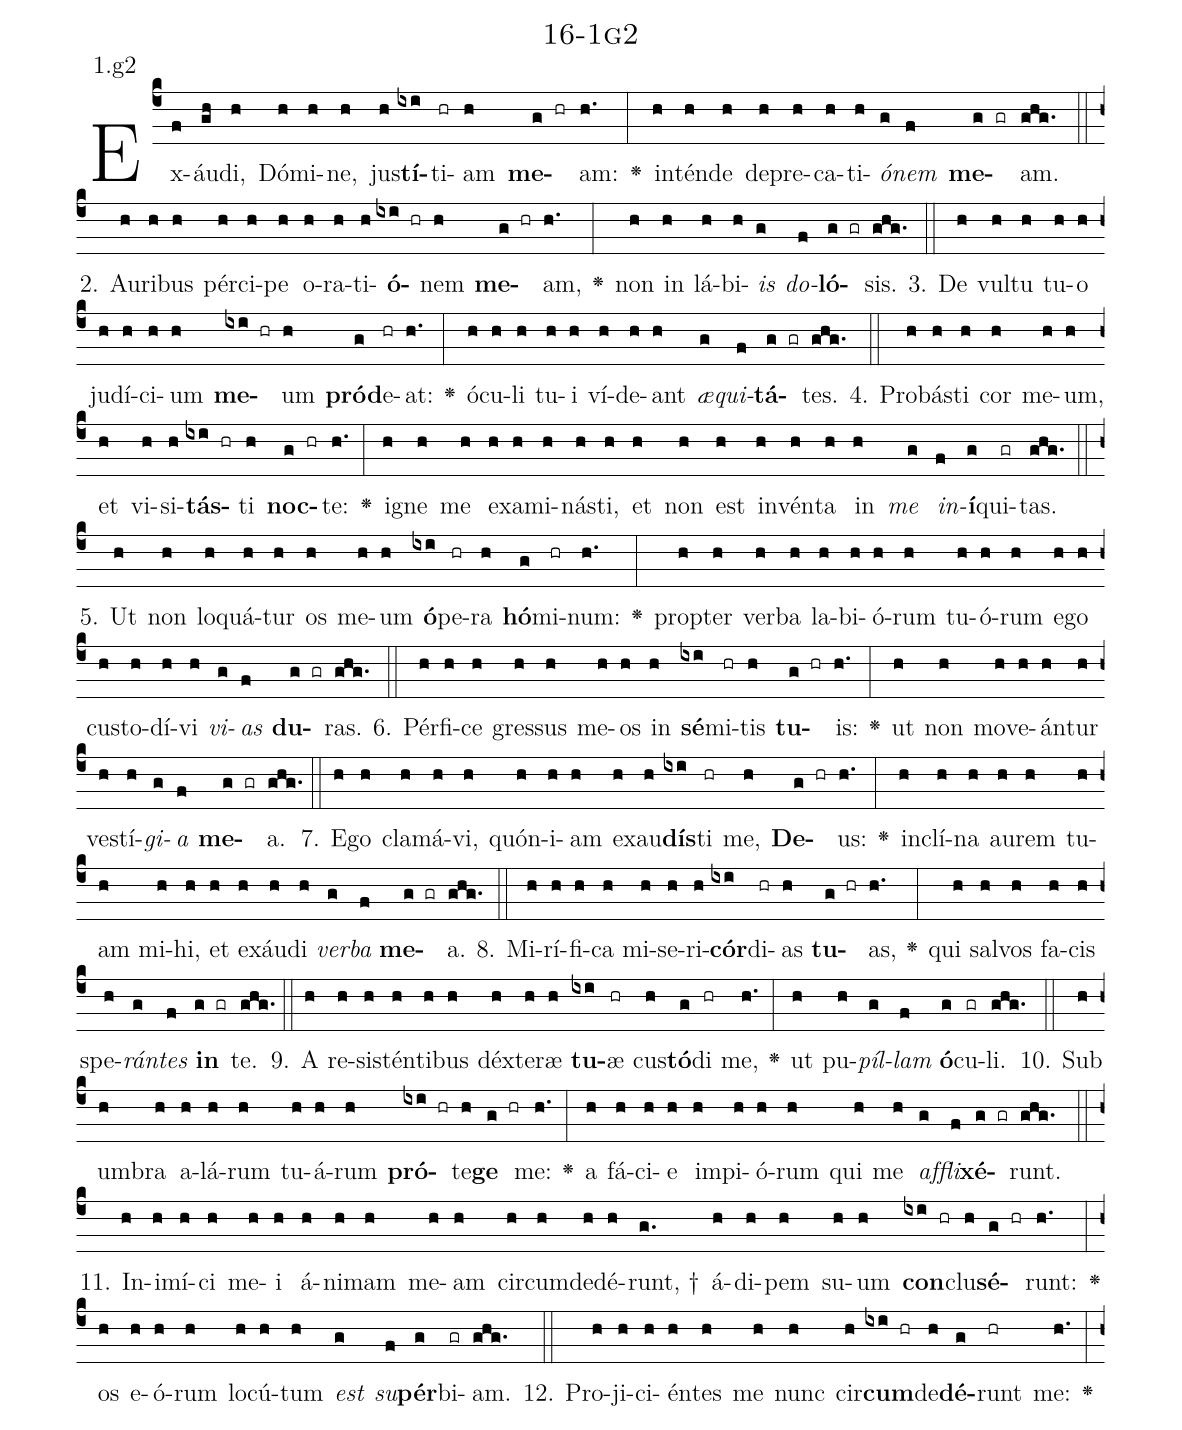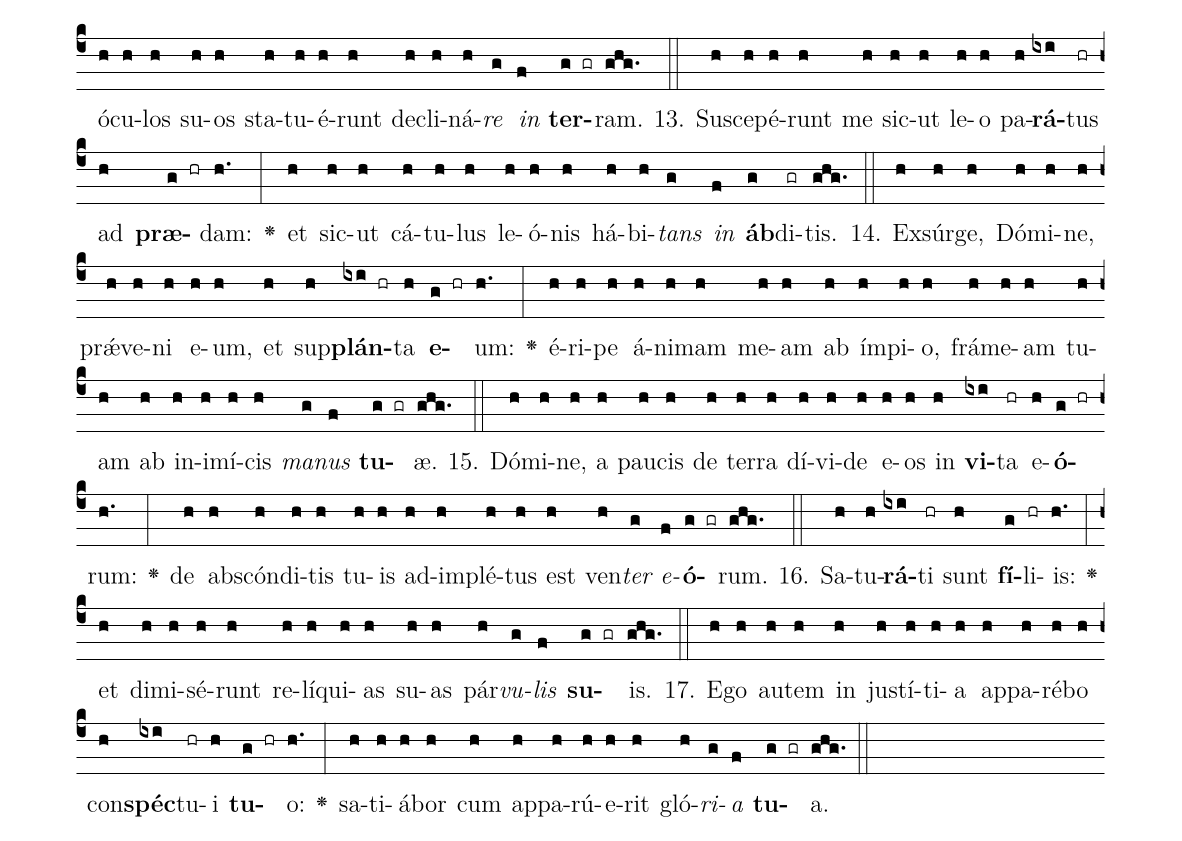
name: 16-1g2;
annotation: 1.g2;
%%
(c4)Ex(f)áu(gh)di,(h) Dó(h)mi(h)ne,(h) jus(h)<b>tí</b>(ixi)ti(hr)am(h) <b>me</b>(g hr)am:(h.) <v>\greheightstar</v>(:) in(h)tén(h)de(h) de(h)pre(h)ca(h)ti(h)<i>ó</i>(g)<i>nem</i>(f) <b>me</b>(g gr)am.(ghg.) (::)
2. Au(h)ri(h)bus(h) pér(h)ci(h)pe(h) o(h)ra(h)ti(h)<b>ó</b>(ixi hr)nem(h) <b>me</b>(g hr)am,(h.) <v>\greheightstar</v>(:) non(h) in(h) lá(h)bi(h)<i>is</i>(g) <i>do</i>(f)<b>ló</b>(g gr)sis.(ghg.) (::)
3. De(h) vul(h)tu(h) tu(h)o(h) ju(h)dí(h)ci(h)um(h) <b>me</b>(ixi hr)um(h) <b>pród</b>(g)e(hr)at:(h.) <v>\greheightstar</v>(:) ó(h)cu(h)li(h) tu(h)i(h) ví(h)de(h)ant(h) <i>æ</i>(g)<i>qui</i>(f)<b>tá</b>(g gr)tes.(ghg.) (::)
4. Pro(h)bás(h)ti(h) cor(h) me(h)um,(h) et(h) vi(h)si(h)<b>tás</b>(ixi hr)ti(h) <b>noc</b>(g hr)te:(h.) <v>\greheightstar</v>(:) i(h)gne(h) me(h) ex(h)a(h)mi(h)nás(h)ti,(h) et(h) non(h) est(h) in(h)vén(h)ta(h) in(h) <i>me</i>(g) <i>in</i>(f)<b>í</b>(g)qui(gr)tas.(ghg.) (::)
5. Ut(h) non(h) lo(h)quá(h)tur(h) os(h) me(h)um(h) <b>ó</b>(ixi)pe(hr)ra(h) <b>hó</b>(g)mi(hr)num:(h.) <v>\greheightstar</v>(:) prop(h)ter(h) ver(h)ba(h) la(h)bi(h)ó(h)rum(h) tu(h)ó(h)rum(h) e(h)go(h) cus(h)to(h)dí(h)vi(h) <i>vi</i>(g)<i>as</i>(f) <b>du</b>(g gr)ras.(ghg.) (::)
6. Pér(h)fi(h)ce(h) gres(h)sus(h) me(h)os(h) in(h) <b>sé</b>(ixi)mi(hr)tis(h) <b>tu</b>(g hr)is:(h.) <v>\greheightstar</v>(:) ut(h) non(h) mo(h)ve(h)án(h)tur(h) ves(h)tí(h)<i>gi</i>(g)<i>a</i>(f) <b>me</b>(g gr)a.(ghg.) (::)
7. E(h)go(h) cla(h)má(h)vi,(h) quón(h)i(h)am(h) ex(h)au(h)<b>dís</b>(ixi)ti(hr) me,(h) <b>De</b>(g hr)us:(h.) <v>\greheightstar</v>(:) in(h)clí(h)na(h) au(h)rem(h) tu(h)am(h) mi(h)hi,(h) et(h) ex(h)áu(h)di(h) <i>ver</i>(g)<i>ba</i>(f) <b>me</b>(g gr)a.(ghg.) (::)
8. Mi(h)rí(h)fi(h)ca(h) mi(h)se(h)ri(h)<b>cór</b>(ixi)di(hr)as(h) <b>tu</b>(g hr)as,(h.) <v>\greheightstar</v>(:) qui(h) sal(h)vos(h) fa(h)cis(h) spe(h)<i>rán</i>(g)<i>tes</i>(f) <b>in</b>(g gr) te.(ghg.) (::)
9. A(h) re(h)sis(h)tén(h)ti(h)bus(h) déx(h)te(h)ræ(h) <b>tu</b>(ixi)æ(hr) cus(h)<b>tó</b>(g)di(hr) me,(h.) <v>\greheightstar</v>(:) ut(h) pu(h)<i>píl</i>(g)<i>lam</i>(f) <b>ó</b>(g)cu(gr)li.(ghg.) (::)
10. Sub(h) um(h)bra(h) a(h)lá(h)rum(h) tu(h)á(h)rum(h) <b>pró</b>(ixi hr)te(h)<b>ge</b>(g hr) me:(h.) <v>\greheightstar</v>(:) a(h) fá(h)ci(h)e(h) im(h)pi(h)ó(h)rum(h) qui(h) me(h) <i>af</i>(g)<i>fli</i>(f)<b>xé</b>(g gr)runt.(ghg.) (::)
11. In(h)i(h)mí(h)ci(h) me(h)i(h) á(h)ni(h)mam(h) me(h)am(h) cir(h)cum(h)de(h)dé(h)runt, †(g.) á(h)di(h)pem(h) su(h)um(h) <b>con</b>(ixi hr)clu(h)<b>sé</b>(g hr)runt:(h.) <v>\greheightstar</v>(:) os(h) e(h)ó(h)rum(h) lo(h)cú(h)tum(h) <i>est</i>(g) <i>su</i>(f)<b>pér</b>(g)bi(gr)am.(ghg.) (::)
12. Pro(h)ji(h)ci(h)én(h)tes(h) me(h) nunc(h) cir(h)<b>cum</b>(ixi hr)de(h)<b>dé</b>(g)runt(hr) me:(h.) <v>\greheightstar</v>(:) ó(h)cu(h)los(h) su(h)os(h) sta(h)tu(h)é(h)runt(h) de(h)cli(h)ná(h)<i>re</i>(g) <i>in</i>(f) <b>ter</b>(g gr)ram.(ghg.) (::)
13. Su(h)sce(h)pé(h)runt(h) me(h) sic(h)ut(h) le(h)o(h) pa(h)<b>rá</b>(ixi)tus(hr) ad(h) <b>præ</b>(g hr)dam:(h.) <v>\greheightstar</v>(:) et(h) sic(h)ut(h) cá(h)tu(h)lus(h) le(h)ó(h)nis(h) há(h)bi(h)<i>tans</i>(g) <i>in</i>(f) <b>áb</b>(g)di(gr)tis.(ghg.) (::)
14. Ex(h)súr(h)ge,(h) Dó(h)mi(h)ne,(h) prǽ(h)ve(h)ni(h) e(h)um,(h) et(h) sup(h)<b>plán</b>(ixi hr)ta(h) <b>e</b>(g hr)um:(h.) <v>\greheightstar</v>(:) é(h)ri(h)pe(h) á(h)ni(h)mam(h) me(h)am(h) ab(h) ím(h)pi(h)o,(h) frá(h)me(h)am(h) tu(h)am(h) ab(h) in(h)i(h)mí(h)cis(h) <i>ma</i>(g)<i>nus</i>(f) <b>tu</b>(g gr)æ.(ghg.) (::)
15. Dó(h)mi(h)ne,(h) a(h) pau(h)cis(h) de(h) ter(h)ra(h) dí(h)vi(h)de(h) e(h)os(h) in(h) <b>vi</b>(ixi)ta(hr) e(h)<b>ó</b>(g hr)rum:(h.) <v>\greheightstar</v>(:) de(h) abs(h)cón(h)di(h)tis(h) tu(h)is(h) ad(h)im(h)plé(h)tus(h) est(h) ven(h)<i>ter</i>(g) <i>e</i>(f)<b>ó</b>(g gr)rum.(ghg.) (::)
16. Sa(h)tu(h)<b>rá</b>(ixi)ti(hr) sunt(h) <b>fí</b>(g)li(hr)is:(h.) <v>\greheightstar</v>(:) et(h) di(h)mi(h)sé(h)runt(h) re(h)lí(h)qui(h)as(h) su(h)as(h) pár(h)<i>vu</i>(g)<i>lis</i>(f) <b>su</b>(g gr)is.(ghg.) (::)
17. E(h)go(h) au(h)tem(h) in(h) jus(h)tí(h)ti(h)a(h) ap(h)pa(h)ré(h)bo(h) con(h)<b>spéc</b>(ixi)tu(hr)i(h) <b>tu</b>(g hr)o:(h.) <v>\greheightstar</v>(:) sa(h)ti(h)á(h)bor(h) cum(h) ap(h)pa(h)rú(h)e(h)rit(h) gló(h)<i>ri</i>(g)<i>a</i>(f) <b>tu</b>(g gr)a.(ghg.) (::)
